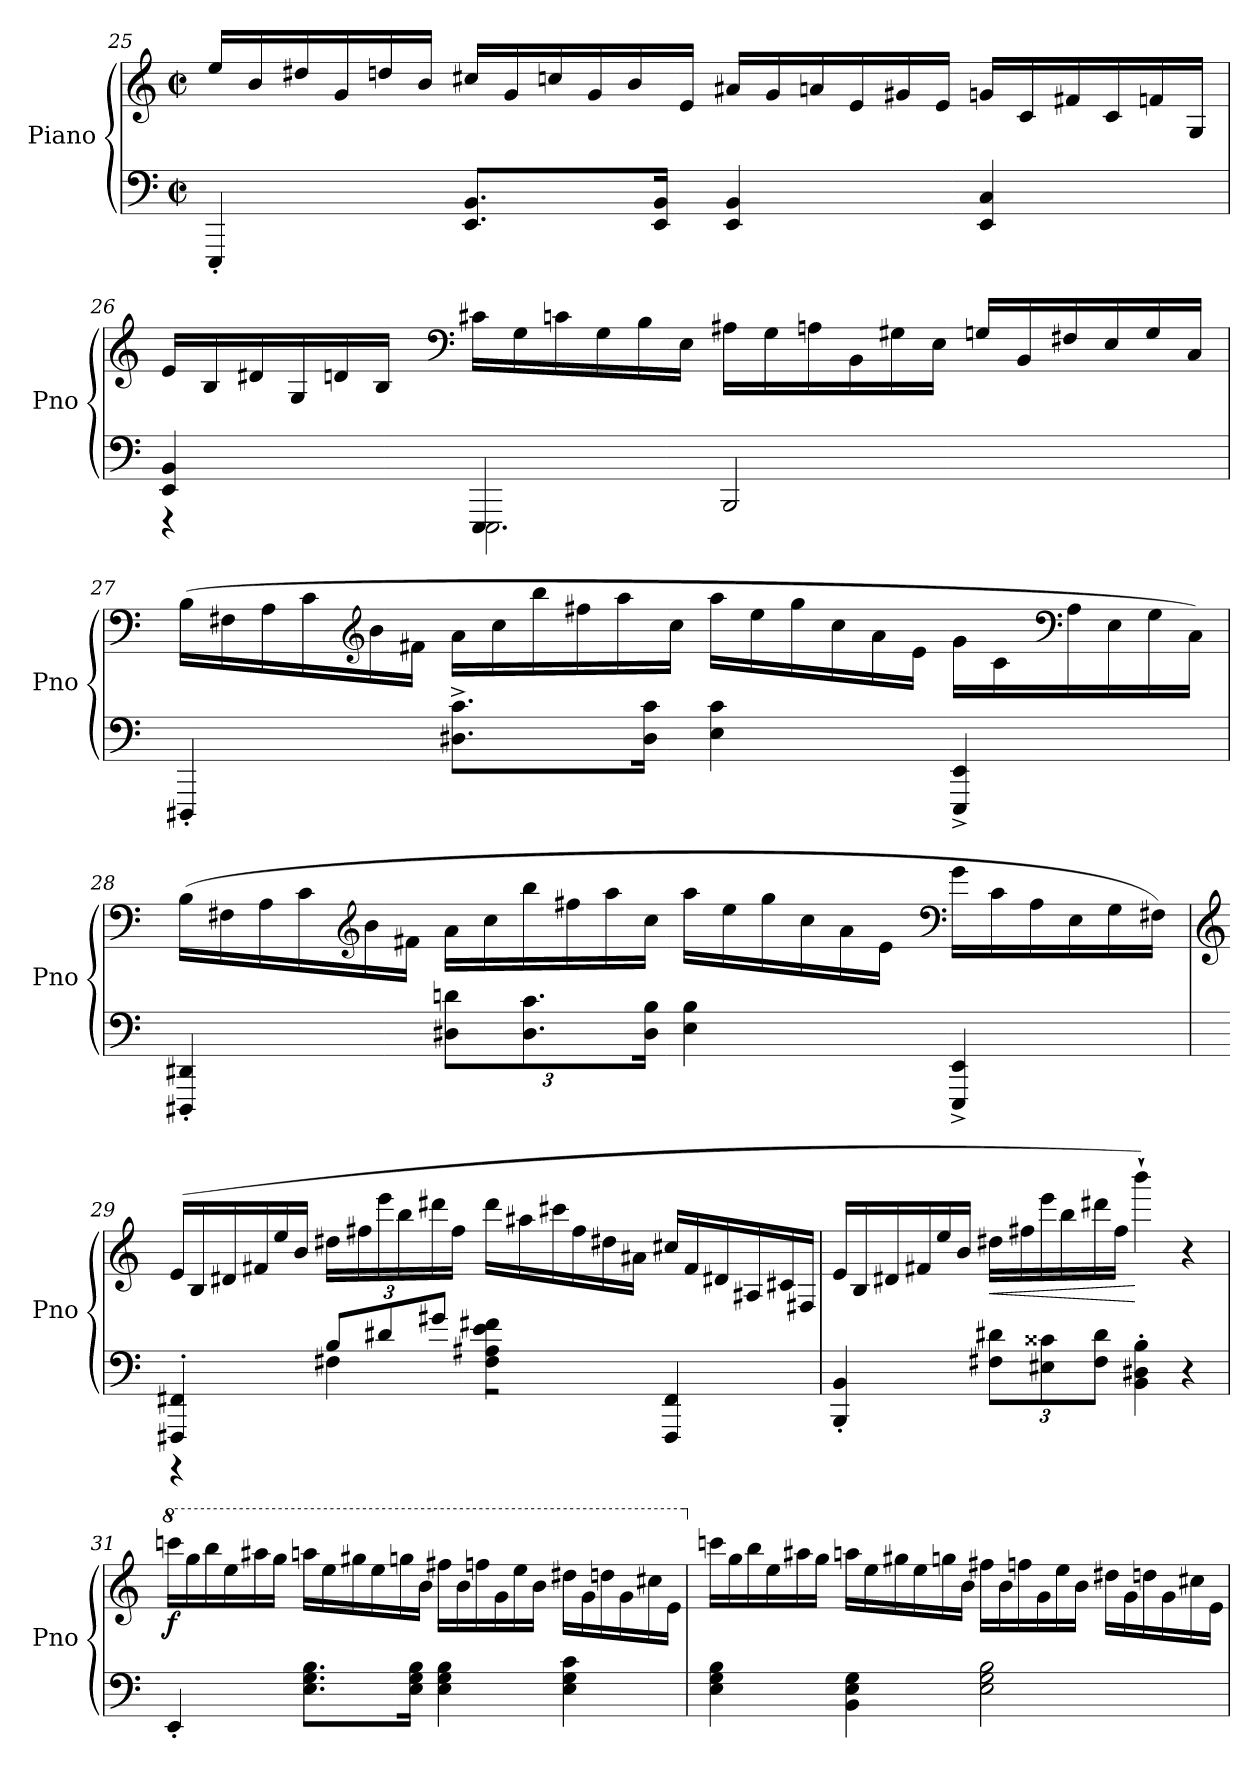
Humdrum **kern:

**kern	**kern	**dynam
*part1	*part1	*part1
*staff2	*staff1	*staff1/2
*I"Piano	*	*
*I'Pno	*	*
!!LO:LB:g=z
*clefF4	*clefG2	*
*k[]	*k[]	*
*M4/4	*M4/4	*
*met(c|)	*met(c|)	*
*	*Xtuplet	*
=25	=25	=25
!	!	!LO:DY:b
4EEE'/	24ee/LL	other-dynamics
.	24b/	.
.	24dd#X/	.
.	24g/	.
.	24ddn/	.
.	24b/JJ	.
8.EE/ 8.BB/L	24cc#X/LL	.
.	24g/	.
.	24ccn/	.
.	24g/	.
.	24b/	.
16EE/ 16BB/Jk	.	.
.	24e/JJ	.
4EE/ 4BB/	24a#X/LL	.
.	24g/	.
.	24an/	.
.	24e/	.
.	24g#X/	.
.	24e/JJ	.
4EE/ 4C/	24gn/LL	.
.	24c/	.
.	24f#X/	.
.	24c/	.
.	24fn/	.
.	24G/JJ	.
!!LO:LB:g=z
=26	=26	=26
*^	*	*
4EE/ 4BB/	4r	24e/LL	.
.	.	24B/	.
.	.	24d#X/	.
.	.	24G/	.
.	.	24dn/	.
.	.	24B/JJ	.
*	*	*clefF4	*
4EEE/	2.EEE\	24c#X\LL	.
.	.	24G\	.
.	.	24cn\	.
.	.	24G\	.
.	.	24B\	.
.	.	24E\JJ	.
2BBB/	.	24A#X\LL	.
.	.	24G\	.
.	.	24An\	.
.	.	24BB\	.
.	.	24G#X\	.
.	.	24E\JJ	.
.	.	24Gn/LL	.
.	.	24BB/	.
.	.	24F#X/	.
.	.	24E/	.
.	.	24G/	.
.	.	24C/JJ	.
*v	*v	*	*
!!LO:PB:g=z
=27	=27	=27
4DDD#X'/	(>24B\LL	.
.	24F#X\	.
.	24A\	.
.	24c\	.
*	*clefG2	*
.	24b\	.
.	24f#X\JJ	.
8.D#X\^ 8.c\^L	24a\LL	.
.	24cc\	.
.	24bb\	.
.	24ff#X\	.
.	24aa\	.
16D#\ 16c\Jk	.	.
.	24cc\JJ	.
4E\ 4c\	24aa\LL	.
.	24ee\	.
.	24gg\	.
.	24cc\	.
.	24a\	.
.	24e\JJ	.
4EEE/^ 4EE/^	24g\LL	.
.	24c\	.
*	*clefF4	*
.	24A\	.
.	24E\	.
.	24G\	.
.	24C\JJ)	.
!!LO:LB:g=z
=28	=28	=28
4DDD#X/' 4DD#X/'	(>24B\LL	.
.	24F#X\	.
.	24A\	.
.	24c\	.
*	*clefG2	*
.	24b\	.
.	24f#X\JJ	.
*Xbrackettup	*	*
12D#X\ 12dn\L	24a\LL	.
.	24cc\	.
12.D#\ 12.c\	24bb\	.
.	24ff#X\	.
.	24aa\	.
24D#\ 24B\Jk	24cc\JJ	.
4E\ 4B\	24aa\LL	.
.	24ee\	.
.	24gg\	.
.	24cc\	.
.	24a\	.
.	24e\JJ	.
*	*clefF4	*
4EEE/^ 4EE/^	24g\LL	.
.	24c\	.
.	24A\	.
.	24E\	.
.	24G\	.
.	24F#X\JJ)	.
!!LO:LB:g=z
=29	=29	=29
*	*clefG2	*
*^	*	*
4FFF#X/' 4FF#X/'	4r	(>24e/LL	.
.	.	24B/	.
.	.	24d#X/	.
.	.	24f#X/	.
.	.	24ee/	.
.	.	24b/JJ	.
12B/L	4F#X\	24dd#X\LL	.
.	.	24ff#X\	.
12d#X/	.	24eee\	.
.	.	24bb\	.
12g#X/J	.	24ddd#X\	.
.	.	24ff#\JJ	.
4F#\ 4A#X\ 4e\ 4f#X\	2r	24ddd#\LL	.
.	.	24aa#X\	.
.	.	24ccc#X\	.
.	.	24ff#\	.
.	.	24dd#X\	.
.	.	24a#X\JJ	.
4FFF#/ 4FF#/	.	24cc#X/LL	.
.	.	24f#/	.
.	.	24d#X/	.
.	.	24A#X/	.
.	.	24c#X/	.
.	.	24F#X/JJ	.
*v	*v	*	*
=30	=30	=30
4BBB/' 4BB/'	24e/LL	.
.	24B/	.
.	24d#X/	.
.	24f#X/	.
.	24ee/	.
.	24b/JJ	.
!	!	!LO:HP:b
12F#X\ 12d#X\L	24dd#X\LL	<
.	24ff#X\	.
12E#X\ 12c##X\	24eee\	.
.	24bb\	.
12F#\ 12d#\J	24ddd#X\	.
.	24ff#\JJ	.
4BB\' 4D#X\' 4B\'	4bbb`\)	[
4r	4r	.
!!LO:LB:g=z
=31	=31	=31
*	*8va	*
!	!	!LO:DY:b
4EE'/	24ccccn\LL	f
.	24ggg\	.
.	24bbb\	.
.	24eee\	.
.	24aaa#X\	.
.	24ggg\JJ	.
8.E\ 8.G\ 8.B\L	24aaan\LL	.
.	24eee\	.
.	24ggg#X\	.
.	24eee\	.
.	24gggn\	.
16E\ 16G\ 16B\Jk	.	.
.	24bb\JJ	.
4E\ 4G\ 4B\	24fff#X\LL	.
.	24bb\	.
.	24fffn\	.
.	24gg\	.
.	24eee\	.
.	24bb\JJ	.
4E\ 4G\ 4c\	24ddd#X\LL	.
.	24gg\	.
.	24dddn\	.
.	24gg\	.
.	24ccc#X\	.
.	24ee\JJ	.
!!LO:LB:g=z
=32	=32	=32
*	*X8va	*
4E\ 4G\ 4B\	24cccn\LL	.
.	24gg\	.
.	24bb\	.
.	24ee\	.
.	24aa#X\	.
.	24gg\JJ	.
4BB\ 4E\ 4G\	24aan\LL	.
.	24ee\	.
.	24gg#X\	.
.	24ee\	.
.	24ggn\	.
.	24b\JJ	.
2E\ 2G\ 2B\	24ff#X\LL	.
.	24b\	.
.	24ffn\	.
.	24g\	.
.	24ee\	.
.	24b\JJ	.
.	24dd#X\LL	.
.	24g\	.
.	24ddn\	.
.	24g\	.
.	24cc#X\	.
.	24e\JJ	.
=	=	=
*-	*-	*-
